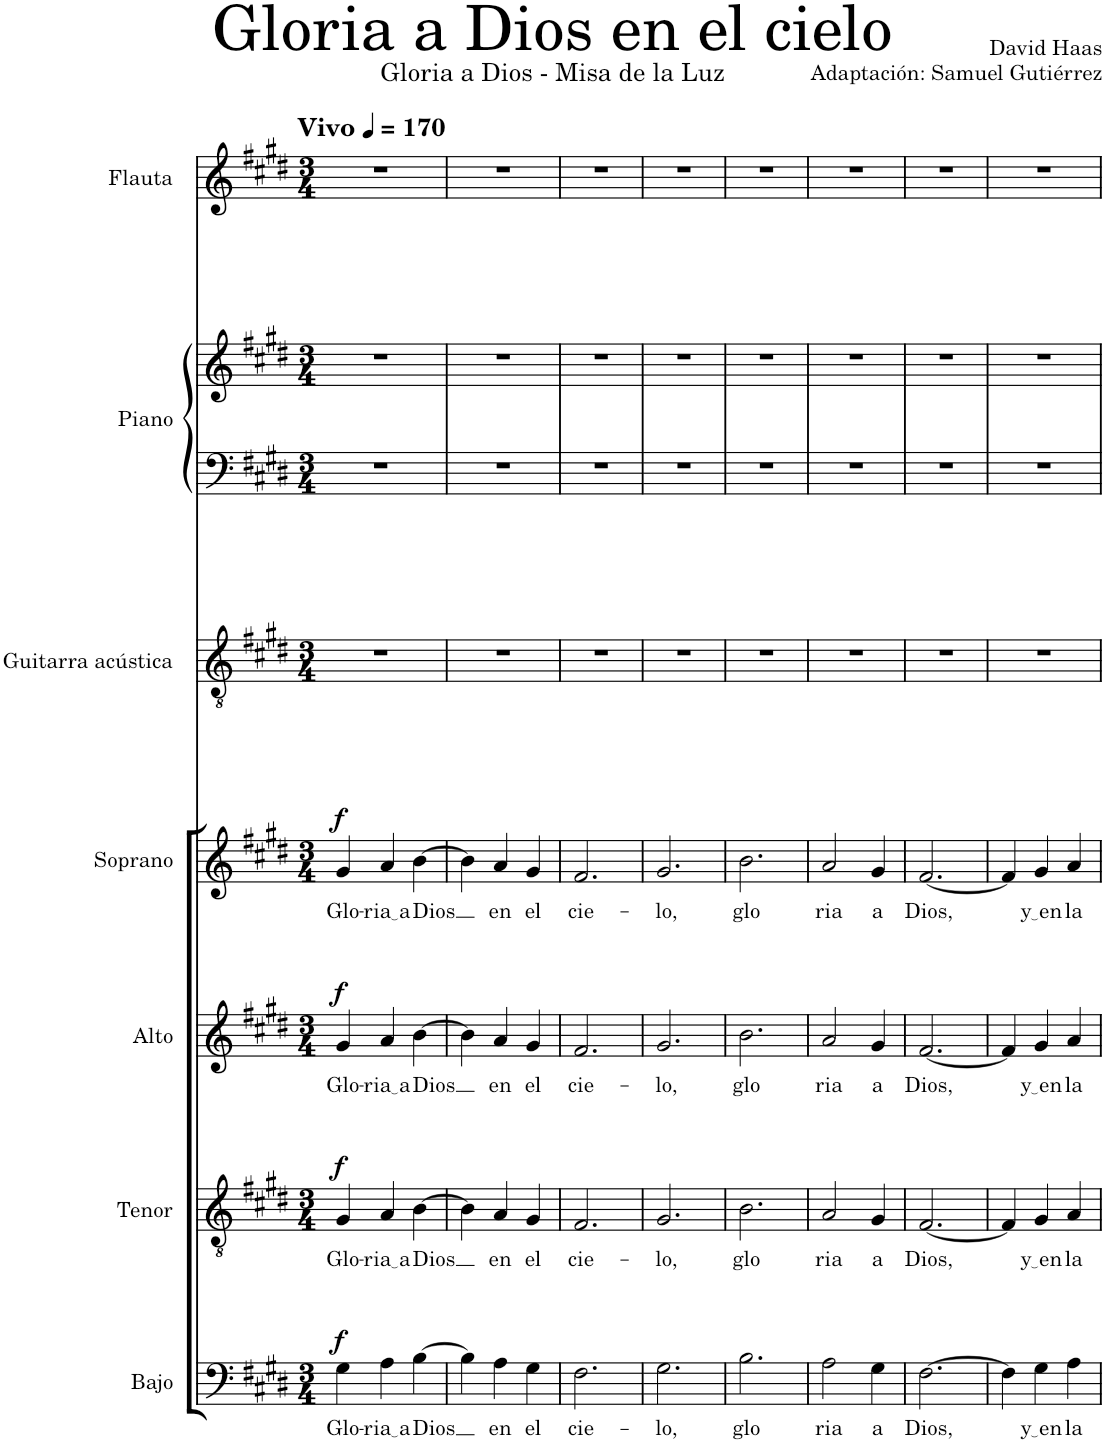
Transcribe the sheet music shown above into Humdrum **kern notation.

**kern	**text	**dynam	**kern	**text	**dynam	**kern	**text	**dynam	**kern	**text	**dynam	**kern	**kern	**kern	**kern
*part7	*part7	*part7	*part6	*part6	*part6	*part5	*part5	*part5	*part4	*part4	*part4	*part3	*part2	*part2	*part1
*staff8	*staff8	*staff8	*staff7	*staff7	*staff7	*staff6	*staff6	*staff6	*staff5	*staff5	*staff5	*staff4	*staff3	*staff2	*staff1
*I"Bajo	*	*	*I"Tenor	*	*	*I"Alto	*	*	*I"Soprano	*	*	*I"Guitarra acústica	*I"Piano	*	*I"Flauta
*I'B.	*	*	*I'T.	*	*	*I'A.	*	*	*I'S.	*	*	*I'Guit.	*I'Pno.	*	*I'Fl.
*clefF4	*	*	*clefGv2	*	*	*clefG2	*	*	*clefG2	*	*	*clefGv2	*clefF4	*clefG2	*clefG2
*k[f#c#g#d#]	*	*	*k[f#c#g#d#]	*	*	*k[f#c#g#d#]	*	*	*k[f#c#g#d#]	*	*	*k[f#c#g#d#]	*k[f#c#g#d#]	*k[f#c#g#d#]	*k[f#c#g#d#]
*M3/4	*	*	*M3/4	*	*	*M3/4	*	*	*M3/4	*	*	*M3/4	*M3/4	*M3/4	*M3/4
*MM170	*	*	*MM170	*	*	*MM170	*	*	*MM170	*	*	*MM170	*MM170	*MM170	*MM170
=1	=1	=1	=1	=1	=1	=1	=1	=1	=1	=1	=1	=1	=1	=1	=1
!	!	!	!	!	!	!	!	!	!	!	!	!	!	!	!LO:TX:a:B:t=Vivo
!	!LO:LY:b	!LO:DY:a	!	!LO:LY:b	!LO:DY:a	!	!LO:LY:b	!LO:DY:a	!	!LO:LY:b	!LO:DY:a	!	!	!	!
4G#\	Glo-	f	4G#/	Glo-	f	4g#/	Glo-	f	4g#/	Glo-	f	2.r	2.r	2.r	2.r
!	!LO:LY:b	!	!	!LO:LY:b	!	!	!LO:LY:b	!	!	!LO:LY:b	!	!	!	!	!
4A\	ria a	.	4A/	ria a	.	4a/	ria a	.	4a/	ria a	.	.	.	.	.
!	!LO:LY:b	!	!	!LO:LY:b	!	!	!LO:LY:b	!	!	!LO:LY:b	!	!	!	!	!
[4B\	Dios	.	[4B\	Dios	.	[4b\	Dios	.	[4b\	Dios	.	.	.	.	.
=2	=2	=2	=2	=2	=2	=2	=2	=2	=2	=2	=2	=2	=2	=2	=2
4B\]	.	.	4B\]	.	.	4b\]	.	.	4b\]	.	.	2.r	2.r	2.r	2.r
!	!LO:LY:b	!	!	!LO:LY:b	!	!	!LO:LY:b	!	!	!LO:LY:b	!	!	!	!	!
4A\	en	.	4A/	en	.	4a/	en	.	4a/	en	.	.	.	.	.
!	!LO:LY:b	!	!	!LO:LY:b	!	!	!LO:LY:b	!	!	!LO:LY:b	!	!	!	!	!
4G#\	el	.	4G#/	el	.	4g#/	el	.	4g#/	el	.	.	.	.	.
=3	=3	=3	=3	=3	=3	=3	=3	=3	=3	=3	=3	=3	=3	=3	=3
!	!LO:LY:b	!	!	!LO:LY:b	!	!	!LO:LY:b	!	!	!LO:LY:b	!	!	!	!	!
2.F#\	cie-	.	2.F#/	cie-	.	2.f#/	cie-	.	2.f#/	cie-	.	2.r	2.r	2.r	2.r
=4	=4	=4	=4	=4	=4	=4	=4	=4	=4	=4	=4	=4	=4	=4	=4
!	!LO:LY:b	!	!	!LO:LY:b	!	!	!LO:LY:b	!	!	!LO:LY:b	!	!	!	!	!
2.G#\	-lo,	.	2.G#/	-lo,	.	2.g#/	-lo,	.	2.g#/	-lo,	.	2.r	2.r	2.r	2.r
=5	=5	=5	=5	=5	=5	=5	=5	=5	=5	=5	=5	=5	=5	=5	=5
!	!LO:LY:b	!	!	!LO:LY:b	!	!	!LO:LY:b	!	!	!LO:LY:b	!	!	!	!	!
2.B\	glo	.	2.B\	glo	.	2.b\	glo	.	2.b\	glo	.	2.r	2.r	2.r	2.r
=6	=6	=6	=6	=6	=6	=6	=6	=6	=6	=6	=6	=6	=6	=6	=6
!	!LO:LY:b	!	!	!LO:LY:b	!	!	!LO:LY:b	!	!	!LO:LY:b	!	!	!	!	!
2A\	ria	.	2A/	ria	.	2a/	ria	.	2a/	ria	.	2.r	2.r	2.r	2.r
!	!LO:LY:b	!	!	!LO:LY:b	!	!	!LO:LY:b	!	!	!LO:LY:b	!	!	!	!	!
4G#\	a	.	4G#/	a	.	4g#/	a	.	4g#/	a	.	.	.	.	.
=7	=7	=7	=7	=7	=7	=7	=7	=7	=7	=7	=7	=7	=7	=7	=7
!	!LO:LY:b	!	!	!LO:LY:b	!	!	!LO:LY:b	!	!	!LO:LY:b	!	!	!	!	!
[2.F#\	Dios,	.	[2.F#/	Dios,	.	[2.f#/	Dios,	.	[2.f#/	Dios,	.	2.r	2.r	2.r	2.r
=8	=8	=8	=8	=8	=8	=8	=8	=8	=8	=8	=8	=8	=8	=8	=8
4F#\]	.	.	4F#/]	.	.	4f#/]	.	.	4f#/]	.	.	2.r	2.r	2.r	2.r
!	!LO:LY:b	!	!	!LO:LY:b	!	!	!LO:LY:b	!	!	!LO:LY:b	!	!	!	!	!
4G#\	y en	.	4G#/	y en	.	4g#/	y en	.	4g#/	y en	.	.	.	.	.
!	!LO:LY:b	!	!	!LO:LY:b	!	!	!LO:LY:b	!	!	!LO:LY:b	!	!	!	!	!
4A\	la	.	4A/	la	.	4a/	la	.	4a/	la	.	.	.	.	.
=	=	=	=	=	=	=	=	=	=	=	=	=	=	=	=
*-	*-	*-	*-	*-	*-	*-	*-	*-	*-	*-	*-	*-	*-	*-	*-
